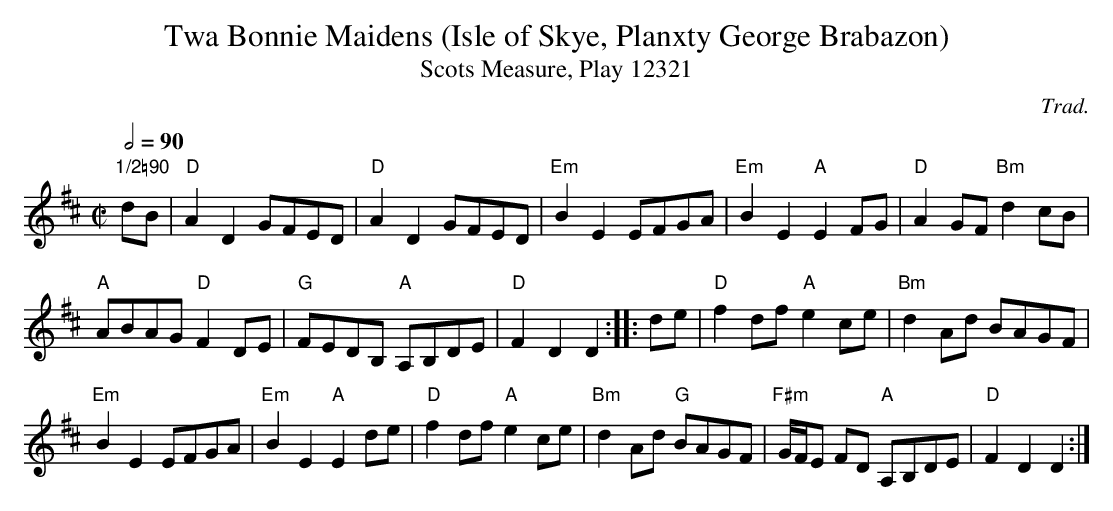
X:1
T:Twa Bonnie Maidens (Isle of Skye, Planxty George Brabazon)
T:Scots Measure, Play 12321
C:Trad.
M:C|
L:1/8
Q:1/2=90
K:D
"1/2=90"dB|"D"A2D2GFED|"D"A2D2GFED|"Em"B2E2EFGA|"Em"B2E2"A"E2 FG|"D"A2GF"Bm"d2cB|
"A"ABAG "D"F2DE|"G"FEDB, "A"A,B,DE|"D"F2D2D2::de|"D"f2df"A"e2ce|"Bm"d2Ad BAGF|
"Em"B2E2EFGA|"Em"B2E2"A"E2de|"D"f2df"A"e2ce|"Bm"d2Ad "G"BAGF|"F#m"G/F/E FD "A"A,B,DE|"D"F2D2D2:|
